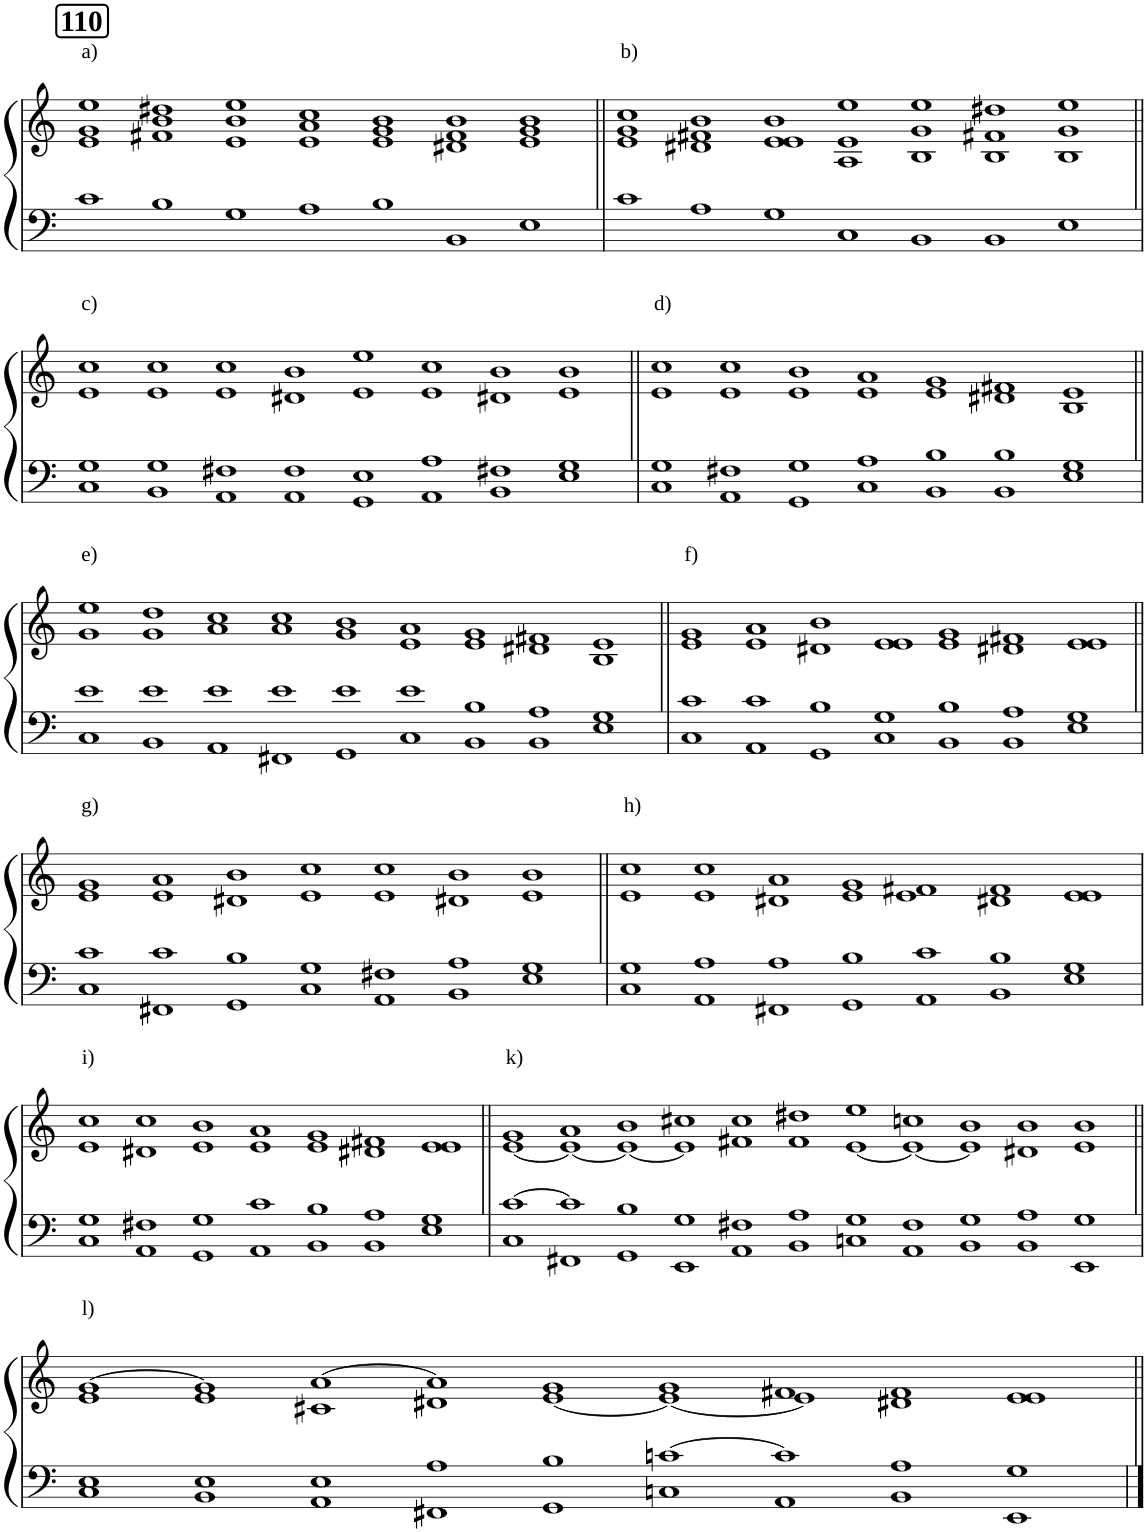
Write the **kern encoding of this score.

**kern	**kern
*part1	*part1
*staff2	*staff1
*I"Piano	*
*I'Pno	*
*clefF4	*clefG2
*k[]	*k[]
*M7/1	*M7/1
!!LO:REH:place=s1:a:B:cj:fs=14:t=110
=1	=1
*^	*^
*	*	*	*^
!	!	!LO:TX:a:t=a)	!	!
1%7ryy	1c	1ee	1g	1e
.	1B	1dd#X	1b	1f#X
.	1G	1ee	1b	1e
.	1A	1cc	1a	1e
.	1B	1b	1g	1e
.	1BB	1b	1f#	1d#X
.	1E	1b	1g	1e
=2||	=2||	=2||	=2||	=2||
!	!	!LO:TX:a:t=b)	!	!
1%7ryy	1c	1cc	1g	1e
.	1A	1b	1f#X	1d#X
.	1G	1b	1e	1e
.	1C	1ee	1e	1A
.	1BB	1ee	1g	1B
.	1BB	1dd#X	1f#X	1B
.	1E	1ee	1g	1B
*v	*v	*	*	*
*	*v	*v	*v
!!LO:LB:g=z
=3||	=3||
*M8/1	*M8/1
*^	*^
*	*^	*	*^
!	!	!	!LO:TX:a:t=c)	!	!
*	*	*	*	*v	*v
000ryy	1G	1C	1cc	1e
.	1G	1BB	1cc	1e
.	1F#X	1AA	1cc	1e
.	1F#	1AA	1b	1d#X
.	1E	1GG	1ee	1e
.	1A	1AA	1cc	1e
.	1F#X	1BB	1b	1d#X
.	1G	1E	1b	1e
=4||	=4||	=4||	=4||	=4||
*M7/1	*	*	*M7/1	*
!	!	!	!LO:TX:a:t=d)	!
1%7ryy	1G	1C	1cc	1e
.	1F#X	1AA	1cc	1e
.	1G	1GG	1b	1e
.	1A	1C	1a	1e
.	1B	1BB	1g	1e
.	1B	1BB	1f#X	1d#X
.	1G	1E	1e	1B
!!LO:LB:g=z	!!
=5||	=5||	=5||	=5||	=5||
*M9/1	*	*	*M9/1	*
!	!	!	!LO:TX:a:t=e)	!
000ryy	1e	1C	1ee	1g
.	1e	1BB	1dd	1g
.	1e	1AA	1cc	1a
.	1e	1FF#X	1cc	1a
.	1e	1GG	1b	1g
.	1e	1C	1a	1e
.	1B	1BB	1g	1e
.	1A	1BB	1f#X	1d#X
1ryy	1G	1E	1e	1B
=6||	=6||	=6||	=6||	=6||
*M7/1	*	*	*M7/1	*
!	!	!	!LO:TX:a:t=f)	!
1%7ryy	1c	1C	1g	1e
.	1c	1AA	1a	1e
.	1B	1GG	1b	1d#X
.	1G	1C	1e	1e
.	1B	1BB	1g	1e
.	1A	1BB	1f#X	1d#X
.	1G	1E	1e	1e
!!LO:LB:g=z	!!
=7||	=7||	=7||	=7||	=7||
!	!	!	!LO:TX:a:t=g)	!
1%7ryy	1c	1C	1g	1e
.	1c	1FF#X	1a	1e
.	1B	1GG	1b	1d#X
.	1G	1C	1cc	1e
.	1F#X	1AA	1cc	1e
.	1A	1BB	1b	1d#X
.	1G	1E	1b	1e
=8||	=8||	=8||	=8||	=8||
!	!	!	!LO:TX:a:t=h)	!
1%7ryy	1G	1C	1cc	1e
.	1A	1AA	1cc	1e
.	1A	1FF#X	1a	1d#X
.	1B	1GG	1g	1e
.	1c	1AA	1f#X	1e
.	1B	1BB	1f#	1d#X
.	1G	1E	1e	1e
!!LO:LB:g=z	!!
=9	=9	=9	=9	=9
!	!	!	!LO:TX:a:t=i)	!
1%7ryy	1G	1C	1cc	1e
.	1F#X	1AA	1cc	1d#X
.	1G	1GG	1b	1e
.	1c	1AA	1a	1e
.	1B	1BB	1g	1e
.	1A	1BB	1f#X	1d#X
.	1G	1E	1e	1e
=10||	=10||	=10||	=10||	=10||
*M11/1	*	*	*M11/1	*
!	!	!	!LO:TX:a:t=k)	!
000ryy	[1c	1C	1g	[1e
.	1c]	1FF#X	1a	1e_
.	1B	1GG	1b	1e_
.	1G	1EE	1cc#X	1e]
.	1F#X	1AA	1cc#	1f#X
.	1A	1BB	1dd#X	1f#
.	1G	1Cn	1ee	[1e
.	1F#	1AA	1ccn	1e_
0.ryy	1G	1BB	1b	1e]
.	1A	1BB	1b	1d#X
.	1G	1EE	1b	1e
!!LO:LB:g=z	!!
=11||	=11||	=11||	=11||	=11||
*M9/1	*	*	*M9/1	*
!	!	!	!LO:TX:a:t=l)	!
000ryy	1E	1C	[1g	1e
.	1E	1BB	1g]	1e
.	1E	1AA	[1a	1c#X
.	1A	1FF#X	1a]	1d#X
.	1B	1GG	1g	[1e
.	[1cn	1Cn	1g	1e_
.	1c]	1AA	1f#X	1e]
.	1A	1BB	1f#	1d#X
1ryy	1G	1EE	1e	1e
*v	*v	*v	*	*
*	*v	*v
=||	=||
*-	*-
